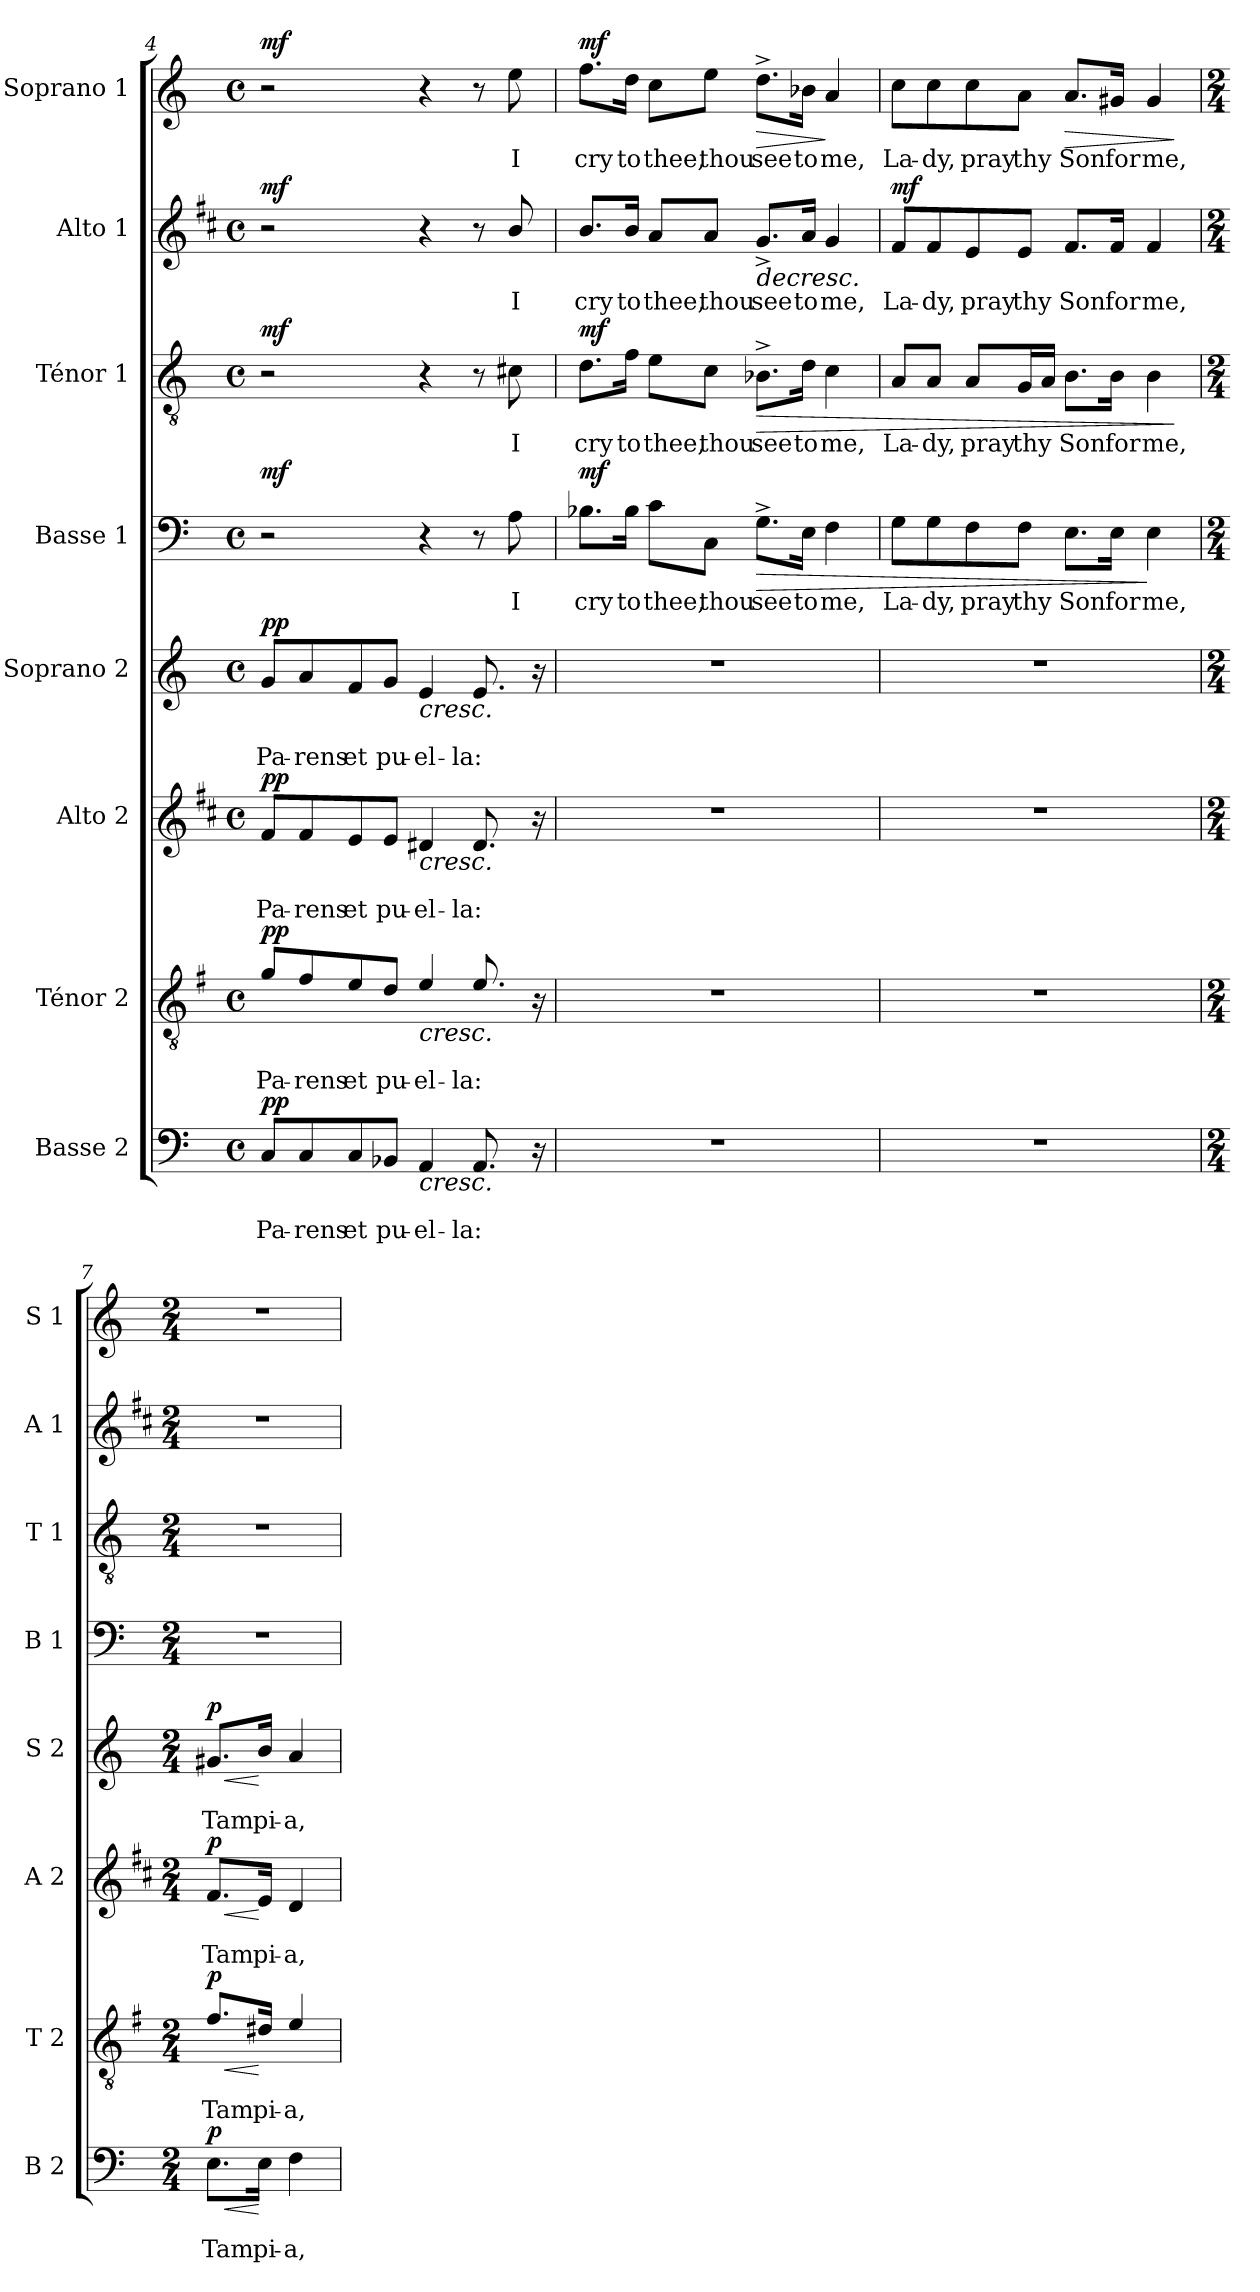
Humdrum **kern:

**kern	**text	**text	**dynam	**kern	**text	**text	**dynam	**kern	**text	**text	**dynam	**kern	**text	**text	**dynam	**kern	**text	**dynam	**kern	**text	**dynam	**kern	**text	**dynam	**kern	**text	**dynam
*part8	*part8	*part8	*part8	*part7	*part7	*part7	*part7	*part6	*part6	*part6	*part6	*part5	*part5	*part5	*part5	*part4	*part4	*part4	*part3	*part3	*part3	*part2	*part2	*part2	*part1	*part1	*part1
*staff8	*staff8	*staff8	*staff8	*staff7	*staff7	*staff7	*staff7	*staff6	*staff6	*staff6	*staff6	*staff5	*staff5	*staff5	*staff5	*staff4	*staff4	*staff4	*staff3	*staff3	*staff3	*staff2	*staff2	*staff2	*staff1	*staff1	*staff1
*I"Basse 2	*	*	*	*I"Ténor 2	*	*	*	*I"Alto 2	*	*	*	*I"Soprano 2	*	*	*	*I"Basse 1	*	*	*I"Ténor 1	*	*	*I"Alto 1	*	*	*I"Soprano 1	*	*
*I'B 2	*	*	*	*I'T 2	*	*	*	*I'A 2	*	*	*	*I'S 2	*	*	*	*I'B 1	*	*	*I'T 1	*	*	*I'A 1	*	*	*I'S 1	*	*
!!LO:PB:g=z
*clefF4	*	*	*	*clefGv2	*	*	*	*clefG2	*	*	*	*clefG2	*	*	*	*clefF4	*	*	*clefGv2	*	*	*clefG2	*	*	*clefG2	*	*
*	*	*	*	*ITrd4c7	*	*	*	*ITrd1c2	*	*	*	*	*	*	*	*	*	*	*	*	*	*ITrd1c2	*	*	*	*	*
*k[]	*	*	*	*k[]	*	*	*	*k[]	*	*	*	*k[]	*	*	*	*k[]	*	*	*k[]	*	*	*k[]	*	*	*k[]	*	*
*M4/4	*	*	*	*M4/4	*	*	*	*M4/4	*	*	*	*M4/4	*	*	*	*M4/4	*	*	*M4/4	*	*	*M4/4	*	*	*M4/4	*	*
*met(c)	*	*	*	*met(c)	*	*	*	*met(c)	*	*	*	*met(c)	*	*	*	*met(c)	*	*	*met(c)	*	*	*met(c)	*	*	*met(c)	*	*
=4	=4	=4	=4	=4	=4	=4	=4	=4	=4	=4	=4	=4	=4	=4	=4	=4	=4	=4	=4	=4	=4	=4	=4	=4	=4	=4	=4
!	!	!LO:LY:b	!LO:DY:b	!	!	!LO:LY:b	!LO:DY:b	!	!	!LO:LY:b	!LO:DY:a	!	!	!LO:LY:b	!LO:DY:b	!	!	!LO:DY:a	!	!	!LO:DY:a	!	!	!LO:DY:a	!	!	!LO:DY:a
8C/L	.	Pa-	pp	8c/L	.	Pa-	pp	8e/L	.	Pa-	pp	8g/L	.	Pa-	pp	2r	.	mf	2r	.	mf	2r	.	mf	2r	.	mf
!	!	!LO:LY:b	!	!	!	!LO:LY:b	!	!	!	!LO:LY:b	!	!	!	!LO:LY:b	!	!	!	!	!	!	!	!	!	!	!	!	!
8C/	.	-rens	.	8B/	.	-rens	.	8e/	.	-rens	.	8a/	.	-rens	.	.	.	.	.	.	.	.	.	.	.	.	.
!	!	!LO:LY:b	!	!	!	!LO:LY:b	!	!	!	!LO:LY:b	!	!	!	!LO:LY:b	!	!	!	!	!	!	!	!	!	!	!	!	!
8C/	.	et	.	8A/	.	et	.	8d/	.	et	.	8f/	.	et	.	.	.	.	.	.	.	.	.	.	.	.	.
!	!	!LO:LY:b	!	!	!	!LO:LY:b	!	!	!	!LO:LY:b	!	!	!	!LO:LY:b	!	!	!	!	!	!	!	!	!	!	!	!	!
8BB-X/J	.	pu-	.	8G/J	.	pu-	.	8d/J	.	pu-	.	8g/J	.	pu-	.	.	.	.	.	.	.	.	.	.	.	.	.
!	!	!LO:LY:b	!LO:HP:b	!	!	!LO:LY:b	!LO:HP:b	!	!	!LO:LY:b	!LO:HP:b	!	!	!LO:LY:b	!LO:HP:b	!	!	!	!	!	!	!	!	!	!	!	!
4AA/	.	-el-	<	4A/	.	-el-	<	4c#X/	.	-el-	<	4e/	.	-el-	<	4r	.	.	4r	.	.	4r	.	.	4r	.	.
!	!	!LO:LY:b	!	!	!	!LO:LY:b	!	!	!	!LO:LY:b	!	!	!	!LO:LY:b	!	!	!	!	!	!	!	!	!	!	!	!	!
8.AA/	.	-la:	.	8.A/	.	-la:	.	8.c#/	.	-la:	.	8.e/	.	-la:	.	8r	.	.	8r	.	.	8r	.	.	8r	.	.
!	!	!	!	!	!	!	!	!	!	!	!	!	!	!	!	!	!LO:LY:b	!	!	!LO:LY:b	!	!	!LO:LY:b	!	!	!LO:LY:b	!
.	.	.	.	.	.	.	.	.	.	.	.	.	.	.	.	8A\	I	.	8c#X\	I	.	8a/	I	.	8ee\	I	.
16r	.	.	.	16r	.	.	.	16r	.	.	.	16r	.	.	.	.	.	.	.	.	.	.	.	.	.	.	.
=5	=5	=5	=5	=5	=5	=5	=5	=5	=5	=5	=5	=5	=5	=5	=5	=5	=5	=5	=5	=5	=5	=5	=5	=5	=5	=5	=5
!	!	!	!	!	!	!	!	!	!	!	!	!	!	!	!	!	!LO:LY:b	!LO:DY:b	!	!LO:LY:b	!LO:DY:b	!	!LO:LY:b	!	!	!LO:LY:b	!LO:DY:b
1r	.	.	.	1r	.	.	.	1r	.	.	.	1r	.	.	.	8.B-X\L	cry	mf	8.d\L	cry	mf	8.a/L	cry	.	8.ff\L	cry	mf
!	!	!	!	!	!	!	!	!	!	!	!	!	!	!	!	!	!LO:LY:b	!	!	!LO:LY:b	!	!	!LO:LY:b	!	!	!LO:LY:b	!
.	.	.	.	.	.	.	.	.	.	.	.	.	.	.	.	16B-\Jk	to	.	16f\Jk	to	.	16a/Jk	to	.	16dd\Jk	to	.
!	!	!	!	!	!	!	!	!	!	!	!	!	!	!	!	!	!LO:LY:b	!	!	!LO:LY:b	!	!	!LO:LY:b	!	!	!LO:LY:b	!
.	.	.	.	.	.	.	.	.	.	.	.	.	.	.	.	8c\L	thee,	.	8e\L	thee,	.	8g/L	thee,	.	8cc\L	thee,	.
!	!	!	!	!	!	!	!	!	!	!	!	!	!	!	!	!	!LO:LY:b	!	!	!LO:LY:b	!	!	!LO:LY:b	!	!	!LO:LY:b	!
.	.	.	.	.	.	.	.	.	.	.	.	.	.	.	.	8C\J	thou	.	8c\J	thou	.	8g/J	thou	.	8ee\J	thou	.
!	!	!	!	!	!	!	!	!	!	!	!	!	!	!	!	!	!LO:LY:b	!LO:HP:b	!	!LO:LY:b	!LO:HP:b	!	!LO:LY:b	!LO:HP:b	!	!LO:LY:b	!LO:HP:b
.	.	.	.	.	.	.	.	.	.	.	.	.	.	.	.	8.G^\L	see	>	8.B-X^\L	see	>	8.f^/L	see	>	8.dd^\L	see	>
!	!	!	!	!	!	!	!	!	!	!	!	!	!	!	!	!	!LO:LY:b	!	!	!LO:LY:b	!	!	!LO:LY:b	!	!	!LO:LY:b	!
.	.	.	.	.	.	.	.	.	.	.	.	.	.	.	.	16E\Jk	to	.	16d\Jk	to	.	16g/Jk	to	.	16b-X\Jk	to	.
!	!	!	!	!	!	!	!	!	!	!	!	!	!	!	!	!	!LO:LY:b	!	!	!LO:LY:b	!	!	!LO:LY:b	!	!	!LO:LY:b	!
.	.	.	.	.	.	.	.	.	.	.	.	.	.	.	.	4F\	me,	.	4c\	me,	.	4f/	me,	.	4a/	me,	]
!!LO:PB:g=z
=6	=6	=6	=6	=6	=6	=6	=6	=6	=6	=6	=6	=6	=6	=6	=6	=6	=6	=6	=6	=6	=6	=6	=6	=6	=6	=6	=6
!	!	!	!	!	!	!	!	!	!	!	!	!	!	!	!	!	!LO:LY:b	!	!	!LO:LY:b	!	!	!LO:LY:b	!LO:DY:a	!	!LO:LY:b	!
1r	.	.	.	1r	.	.	.	1r	.	.	.	1r	.	.	.	8G\L	La-	.	8A/L	La-	.	8e/L	La-	mf	8cc\L	La-	.
!	!	!	!	!	!	!	!	!	!	!	!	!	!	!	!	!	!LO:LY:b	!	!	!LO:LY:b	!	!	!LO:LY:b	!	!	!LO:LY:b	!
.	.	.	.	.	.	.	.	.	.	.	.	.	.	.	.	8G\	-dy,	.	8A/J	-dy,	.	8e/	-dy,	.	8cc\	-dy,	.
!	!	!	!	!	!	!	!	!	!	!	!	!	!	!	!	!	!LO:LY:b	!	!	!LO:LY:b	!	!	!LO:LY:b	!	!	!LO:LY:b	!
.	.	.	.	.	.	.	.	.	.	.	.	.	.	.	.	8F\	pray	.	8A/L	pray	.	8d/	pray	.	8cc\	pray	.
!	!	!	!	!	!	!	!	!	!	!	!	!	!	!	!	!	!LO:LY:b	!	!	!LO:LY:b	!	!	!LO:LY:b	!	!	!LO:LY:b	!
.	.	.	.	.	.	.	.	.	.	.	.	.	.	.	.	8F\J	thy	.	16G/L	thy	.	8d/J	thy	.	8a\J	thy	.
.	.	.	.	.	.	.	.	.	.	.	.	.	.	.	.	.	.	.	16A/JJ	.	.	.	.	.	.	.	.
!	!	!	!	!	!	!	!	!	!	!	!	!	!	!	!	!	!LO:LY:b	!	!	!LO:LY:b	!	!	!LO:LY:b	!	!	!LO:LY:b	!LO:HP:b
.	.	.	.	.	.	.	.	.	.	.	.	.	.	.	.	8.E\L	Son	.	8.B\L	Son	.	8.e/L	Son	.	8.a/L	Son	>
!	!	!	!	!	!	!	!	!	!	!	!	!	!	!	!	!	!LO:LY:b	!	!	!LO:LY:b	!	!	!LO:LY:b	!	!	!LO:LY:b	!
.	.	.	.	.	.	.	.	.	.	.	.	.	.	.	.	16E\Jk	for	.	16B\Jk	for	.	16e/Jk	for	.	16g#X/Jk	for	.
!	!	!	!	!	!	!	!	!	!	!	!	!	!	!	!	!	!LO:LY:b	!	!	!LO:LY:b	!	!	!LO:LY:b	!	!	!LO:LY:b	!
.	.	.	.	.	.	.	.	.	.	.	.	.	.	.	.	4E\	me,	]	4B\	me,	.	4e/	me,	.	4g#/	me,	.
.	.	.	.	.	.	.	.	.	.	.	.	.	.	.	.	.	.	.	.	.	]	.	.	]	.	.	]
=7	=7	=7	=7	=7	=7	=7	=7	=7	=7	=7	=7	=7	=7	=7	=7	=7	=7	=7	=7	=7	=7	=7	=7	=7	=7	=7	=7
*M2/4	*	*	*	*M2/4	*	*	*	*M2/4	*	*	*	*M2/4	*	*	*	*M2/4	*	*	*M2/4	*	*	*M2/4	*	*	*M2/4	*	*
!	!	!LO:LY:b	!LO:HP:b	!	!	!LO:LY:b	!LO:HP:b	!	!	!LO:LY:b	!LO:HP:b	!	!	!LO:LY:b	!LO:HP:b	!	!	!	!	!	!	!	!	!	!	!	!
!	!	!	!LO:DY:n=1:a	!	!	!	!LO:DY:n=1:b	!	!	!	!LO:DY:n=1:a	!	!	!	!LO:DY:n=1:b	!	!	!	!	!	!	!	!	!	!	!	!
8.E\L	.	Tam	< p	8.B/L	.	Tam	< p	8.e/L	.	Tam	< p	8.g#X/L	.	Tam	< p	2r	.	.	2r	.	.	2r	.	.	2r	.	.
!	!	!LO:LY:b	!	!	!	!LO:LY:b	!	!	!	!LO:LY:b	!	!	!	!LO:LY:b	!	!	!	!	!	!	!	!	!	!	!	!	!
16E\Jk	.	pi-	[	16G#X/Jk	.	pi-	[	16d/Jk	.	pi-	[	16b/Jk	.	pi-	[	.	.	.	.	.	.	.	.	.	.	.	.
!	!	!LO:LY:b	!	!	!	!LO:LY:b	!	!	!	!LO:LY:b	!	!	!	!LO:LY:b	!	!	!	!	!	!	!	!	!	!	!	!	!
4F\	.	-a,	.	4A/	.	-a,	.	4c/	.	-a,	.	4a/	.	-a,	.	.	.	.	.	.	.	.	.	.	.	.	.
.	.	.	[	.	.	.	[	.	.	.	[	.	.	.	[	.	.	.	.	.	.	.	.	.	.	.	.
=	=	=	=	=	=	=	=	=	=	=	=	=	=	=	=	=	=	=	=	=	=	=	=	=	=	=	=
*-	*-	*-	*-	*-	*-	*-	*-	*-	*-	*-	*-	*-	*-	*-	*-	*-	*-	*-	*-	*-	*-	*-	*-	*-	*-	*-	*-
